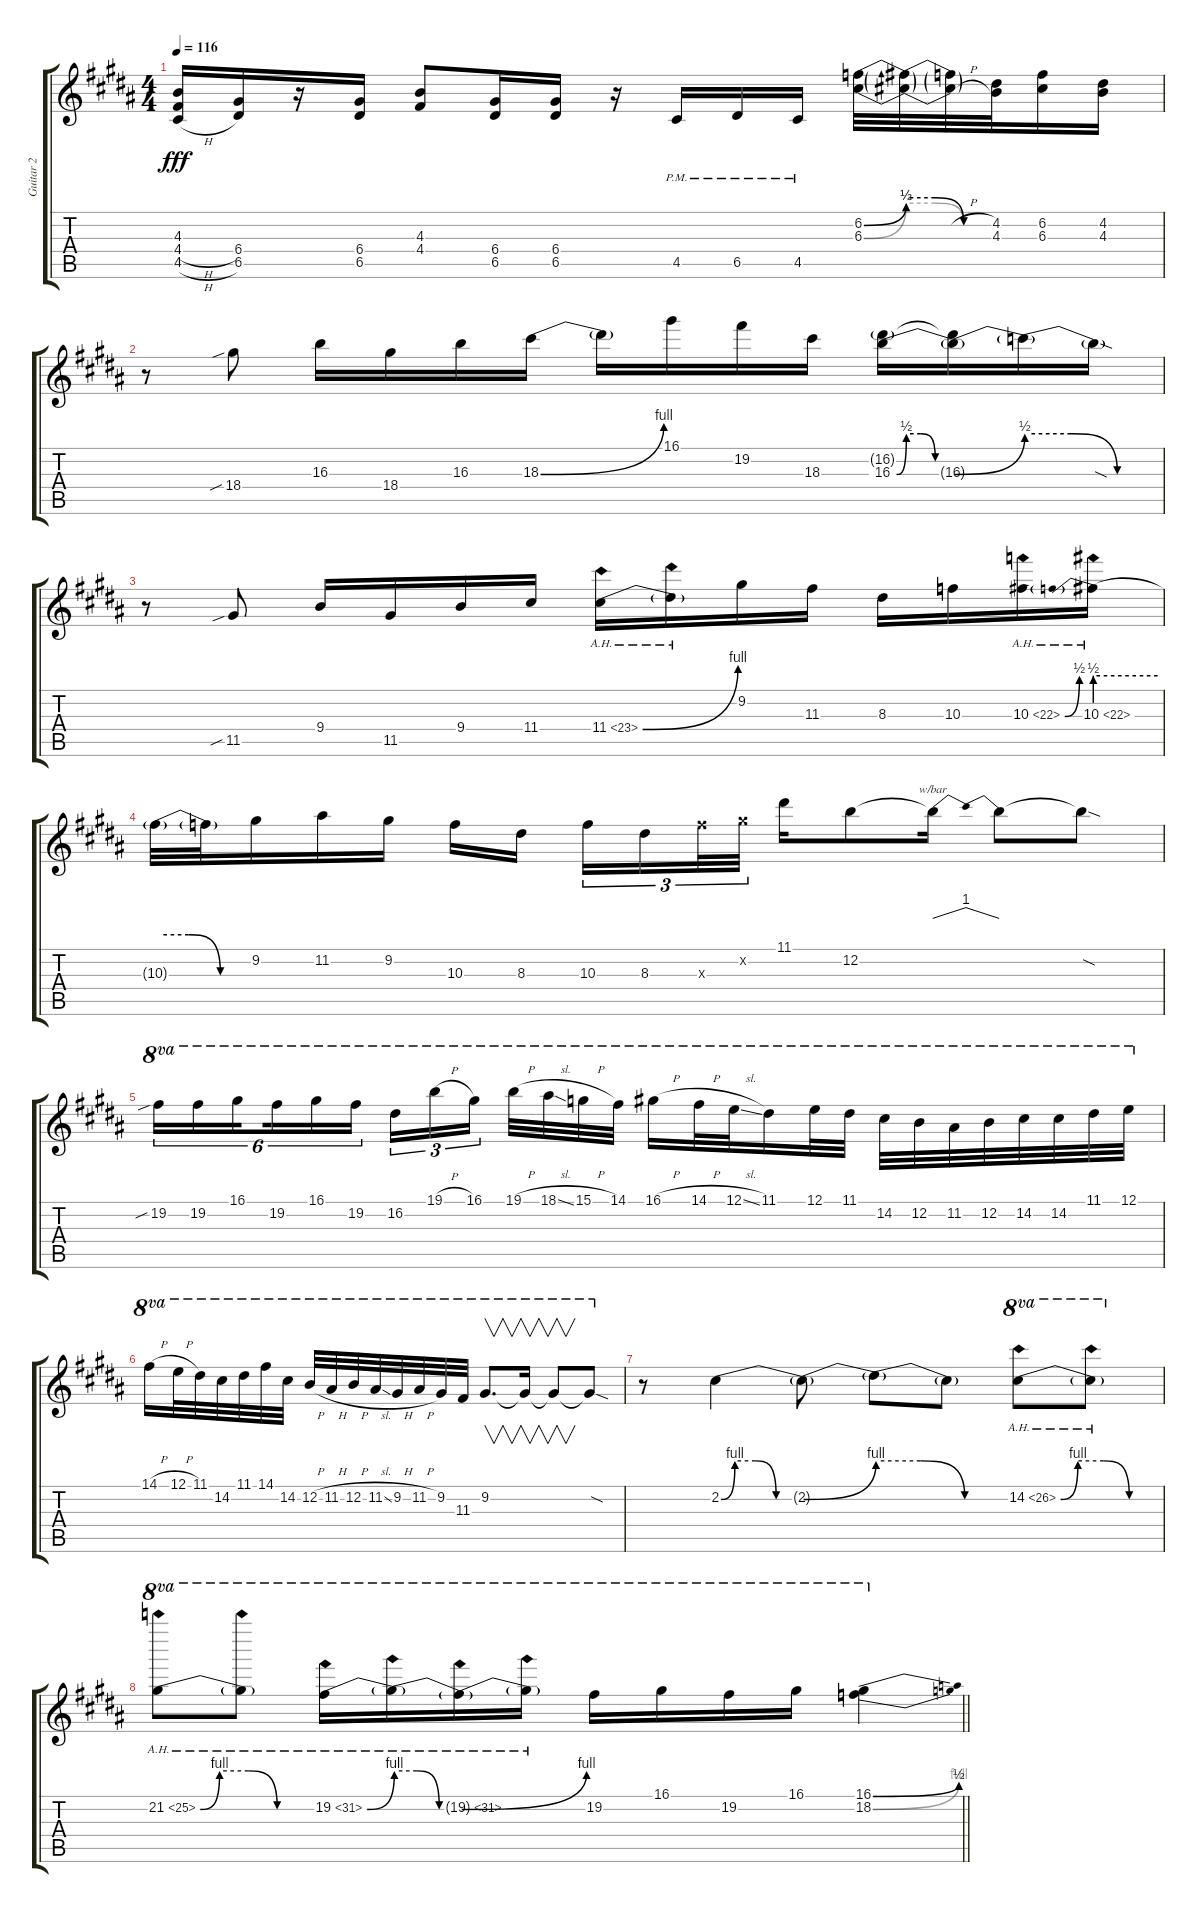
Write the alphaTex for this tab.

\track ("Guitar 2" "Guitar 2") {instrument distortionguitar}
\staff {score tabs}
\tuning (E4 B3 G3 D3 A2 E2) {hide}
\ts (4 4)
\tempo 116
\clef g2
\ks b
(4.3 4.4{h} 4.5{h}).16{dy fff} (6.4 6.5).16 r.16 (6.4 6.5).16 (4.3 4.4).8 (6.4 6.5).16 (6.4 6.5).16 r.16 4.5{pm}.16 6.5{pm}.16 4.5{pm}.16 (6.2{be (bend 0 0 60 2)} 6.3{be (bend 0 0 60 1)}).32 (6.2{be (custom 0 2 20 2 40 0 60 0) t} 6.3{be (custom 0 1 20 1 40 0 60 0) t}).32 (6.2{h t} 6.3{h t}).32 (4.2 4.3).32 (6.2 6.3).16 (4.2 4.3).16 |
\ks g#minor
r.8 18.4{sib}.8 16.3.16 18.4.16 16.3.16 18.3{be (bend 0 0 60 4)}.16 18.3{t}.16 16.1.16 19.2.16 18.3.16 (16.2{g} 16.3{be (custom 0 0 10 2 25 2 40 0 60 0)}).16 (16.2{t} 16.3{be (bend 0 0 60 2) t}).16 16.3{be (custom 0 2 20 2 40 0 60 0) t}.16 16.3{sod t}.16 |
\ks b
r.8 11.5{sib}.8 9.4.16 11.5.16 9.4.16 11.4.16 11.4{be (bend 0 0 60 4) ah 12}.16 11.4{ah 12 t}.16 9.2.16 11.3.16 8.3.16 10.3.16 10.3{be (bend 0 0 60 2) ah 12}.16 10.3{be (prebend 0 2 60 2) ah 12}.16 |
\ks g#minor
10.3{be (custom 0 2 20 2 40 0 60 0) t}.32 10.3{t}.32 9.2.16 11.2.16 9.2.16 10.3.16 8.3.16{beam splitsecondary} 10.3.16{tu (3 2)} 8.3.16{tu (3 2)} 10.3{x}.32{tu (3 2)} 9.2{x}.32{tu (3 2)} 11.1.16 12.2.8 12.2{t}.16{tbe (dip default 0 0 30 4 60 0)} 12.2{t}.8 12.2{sod t}.8 |
\ks b
19.2{sib}.16{tu (6 4) ot 8va} 19.2.16{tu (6 4) ot 8va} 16.1.16{tu (6 4) ot 8va beam splitsecondary} 19.2.16{tu (6 4) ot 8va} 16.1.16{tu (6 4) ot 8va} 19.2.16{tu (6 4) ot 8va} 16.2.16{tu (3 2) ot 8va} 19.1{h}.16{tu (3 2) ot 8va} 16.1.16{tu (3 2) ot 8va beam splitsecondary} 19.1{h}.32{ot 8va} 18.1{sl}.32{ot 8va} 15.1{h}.32{ot 8va} 14.1.32{ot 8va} 16.1{h}.16{ot 8va} 14.1{h}.32{ot 8va} 12.1{sl}.32{ot 8va} 11.1.16{ot 8va} 12.1.32{ot 8va} 11.1.32{ot 8va} 14.2.32{ot 8va} 12.2.32{ot 8va} 11.2.32{ot 8va} 12.2.32{ot 8va} 14.2.32{ot 8va} 14.2.32{ot 8va} 11.1.32{ot 8va} 12.1.32{ot 8va} |
\ks g#minor
14.1{h}.16{ot 8va} 12.1{h}.32{ot 8va} 11.1.32{ot 8va} 14.2.32{ot 8va} 11.1.32{ot 8va} 14.1.32{ot 8va} 14.2.32{ot 8va} 12.2{h}.32{ot 8va} 11.2{h}.32{ot 8va} 12.2{h}.32{ot 8va} 11.2{sl}.32{ot 8va} 9.2{h}.32{ot 8va} 11.2{h}.32{ot 8va} 9.2.32{ot 8va} 11.3.32{ot 8va} 9.2.8{v d ot 8va} 9.2{t}.16{v ot 8va} 9.2{t}.8{v ot 8va} 9.2{sod t}.8{ot 8va} |
\ks b
r.8 2.2{be (custom 0 0 10 4 25 4 40 0 60 0)}.4 2.2{be (bend 0 0 60 4) t}.8 2.2{be (custom 0 4 20 4 40 0 60 0) t}.8 2.2{t}.8 14.2{be (custom 0 0 10 4 25 4 40 0 60 0) ah 12}.8{ot 8va} 14.2{ah 12 t}.8{ot 8va} |
\barLineRight lightlight
\ks g#minor
21.2{be (custom 0 0 10 4 25 4 40 0 60 0) ah 4}.8{ot 8va} 21.2{ah 4 t}.8{ot 8va} 19.2{be (bend 0 0 60 4) ah 12}.16{ot 8va} 19.2{be (custom 0 4 20 4 40 0 60 0) ah 12 t}.16{ot 8va} 19.2{be (bend 0 0 60 4) ah 12 t}.16{ot 8va} 19.2{ah 12 t}.16{ot 8va} 19.2.16{ot 8va} 16.1.16{ot 8va} 19.2.16{ot 8va} 16.1.16{ot 8va} (16.1{be (bend 0 0 60 2)} 18.2{be (bend 0 0 60 4)}).4{ot 8va}
